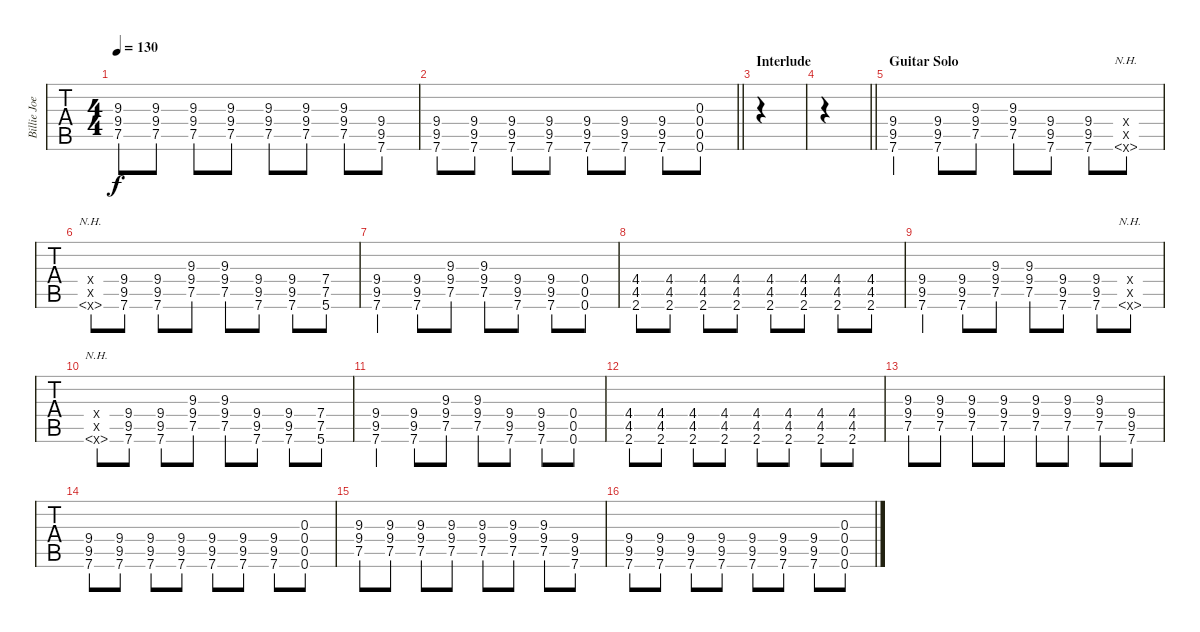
\track ("Billie Joe Armstrong - Guitar Two" "Billie Joe") {instrument distortionguitar}
\staff {tabs}
\tuning (E4 B3 G3 D3 A2 E2) {hide}
\ts (4 4)
\tempo 130
\clef g2
\ks c
(9.3 9.4 7.5).8{dy f} (9.3 9.4 7.5).8 (9.3 9.4 7.5).8 (9.3 9.4 7.5).8 (9.3 9.4 7.5).8 (9.3 9.4 7.5).8 (9.3 9.4 7.5).8 (9.4 9.5 7.6).8 |
\barLineRight lightlight
(9.4 9.5 7.6).8 (9.4 9.5 7.6).8 (9.4 9.5 7.6).8 (9.4 9.5 7.6).8 (9.4 9.5 7.6).8 (9.4 9.5 7.6).8 (9.4 9.5 7.6).8 (0.3 0.4 0.5 0.6).8 |
\section ("" "Interlude")
|
\barLineRight lightlight
|
\section ("" "Guitar Solo")
(9.4 9.5 7.6).4 (9.4 9.5 7.6).8 (9.3 9.4 7.5).8 (9.3 9.4 7.5).8 (9.4 9.5 7.6).8 (9.4 9.5 7.6).8 (9.4{x} 9.5{x} 7.6{nh x}).8 |
(9.4{x} 9.5{x} 7.6{nh x}).8 (9.4 9.5 7.6).8 (9.4 9.5 7.6).8 (9.3 9.4 7.5).8 (9.3 9.4 7.5).8 (9.4 9.5 7.6).8 (9.4 9.5 7.6).8 (7.4 7.5 5.6).8 |
(9.4 9.5 7.6).4 (9.4 9.5 7.6).8 (9.3 9.4 7.5).8 (9.3 9.4 7.5).8 (9.4 9.5 7.6).8 (9.4 9.5 7.6).8 (0.4 0.5 0.6).8 |
(4.4 4.5 2.6).8 (4.4 4.5 2.6).8 (4.4 4.5 2.6).8 (4.4 4.5 2.6).8 (4.4 4.5 2.6).8 (4.4 4.5 2.6).8 (4.4 4.5 2.6).8 (4.4 4.5 2.6).8 |
(9.4 9.5 7.6).4 (9.4 9.5 7.6).8 (9.3 9.4 7.5).8 (9.3 9.4 7.5).8 (9.4 9.5 7.6).8 (9.4 9.5 7.6).8 (9.4{x} 9.5{x} 7.6{nh x}).8 |
(9.4{x} 9.5{x} 7.6{nh x}).8 (9.4 9.5 7.6).8 (9.4 9.5 7.6).8 (9.3 9.4 7.5).8 (9.3 9.4 7.5).8 (9.4 9.5 7.6).8 (9.4 9.5 7.6).8 (7.4 7.5 5.6).8 |
(9.4 9.5 7.6).4 (9.4 9.5 7.6).8 (9.3 9.4 7.5).8 (9.3 9.4 7.5).8 (9.4 9.5 7.6).8 (9.4 9.5 7.6).8 (0.4 0.5 0.6).8 |
(4.4 4.5 2.6).8 (4.4 4.5 2.6).8 (4.4 4.5 2.6).8 (4.4 4.5 2.6).8 (4.4 4.5 2.6).8 (4.4 4.5 2.6).8 (4.4 4.5 2.6).8 (4.4 4.5 2.6).8 |
(9.3 9.4 7.5).8{balance 0} (9.3 9.4 7.5).8 (9.3 9.4 7.5).8 (9.3 9.4 7.5).8 (9.3 9.4 7.5).8 (9.3 9.4 7.5).8 (9.3 9.4 7.5).8 (9.4 9.5 7.6).8 |
(9.4 9.5 7.6).8 (9.4 9.5 7.6).8 (9.4 9.5 7.6).8 (9.4 9.5 7.6).8 (9.4 9.5 7.6).8 (9.4 9.5 7.6).8 (9.4 9.5 7.6).8 (0.3 0.4 0.5 0.6).8 |
(9.3 9.4 7.5).8 (9.3 9.4 7.5).8 (9.3 9.4 7.5).8 (9.3 9.4 7.5).8 (9.3 9.4 7.5).8 (9.3 9.4 7.5).8 (9.3 9.4 7.5).8 (9.4 9.5 7.6).8 |
(9.4 9.5 7.6).8 (9.4 9.5 7.6).8 (9.4 9.5 7.6).8 (9.4 9.5 7.6).8 (9.4 9.5 7.6).8 (9.4 9.5 7.6).8 (9.4 9.5 7.6).8 (0.3 0.4 0.5 0.6).8
